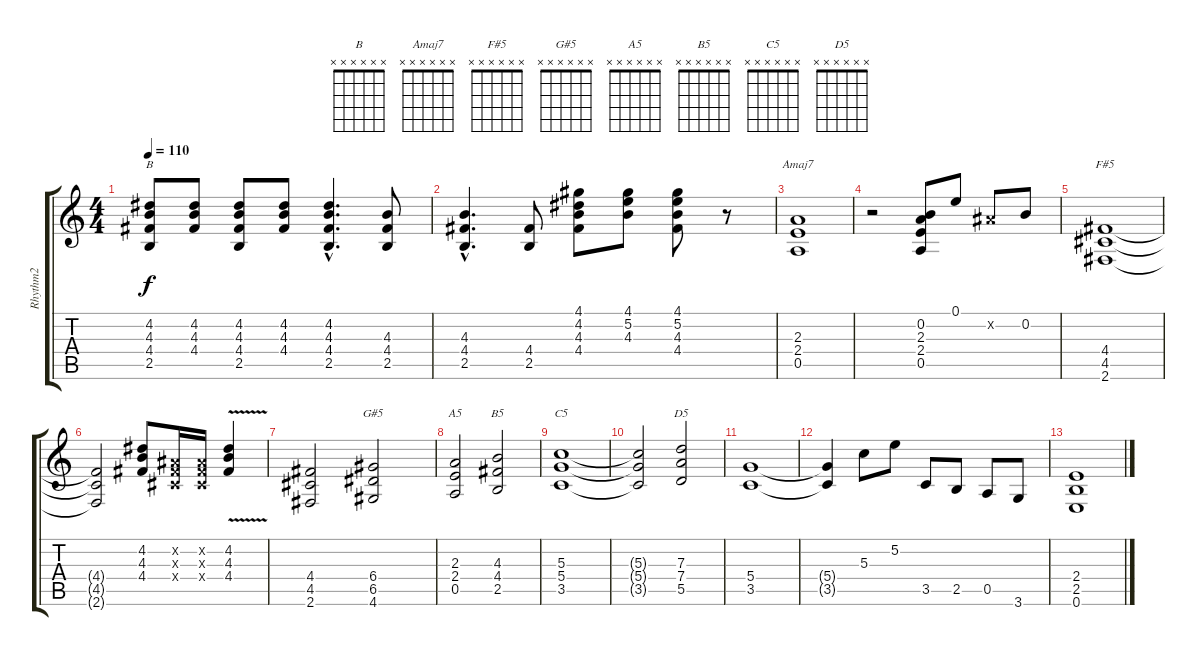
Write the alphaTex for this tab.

\track ("Rhythm2" "Rhythm2") {instrument distortionguitar}
\staff {score tabs}
\tuning (E4 B3 G3 D3 A2 E2) {hide}
\chord ("B" x x x x x x)
\chord ("Amaj7" x x x x x x)
\chord ("F#5" x x x x x x)
\chord ("G#5" x x x x x x)
\chord ("A5" x x x x x x)
\chord ("B5" x x x x x x)
\chord ("C5" x x x x x x)
\chord ("D5" x x x x x x)
\ts (4 4)
\tempo 110
\clef g2
\ks c
(4.2 4.3 4.4 2.5).8{ch "B" dy f} (4.2 4.3 4.4).8 (4.2 4.3 4.4 2.5).8 (4.2 4.3 4.4).8 (4.2{hac} 4.3{hac} 4.4{hac} 2.5{hac}).4{d} (4.3 4.4 2.5).8 |
(4.3{hac} 4.4{hac} 2.5{hac}).4{d} (4.4 2.5).8 (4.1 4.2 4.3 4.4).8 (4.1 5.2 4.3).8 (4.1 5.2 4.3 4.4).8 r.8 |
(2.3 2.4 0.5).1{ch "Amaj7"} |
r.2 (0.2 2.3 2.4 0.5).8 0.1.8 -1.2{x}.8 0.2.8 |
(4.4 4.5 2.6).1{ch "F#5"} |
(4.4{t} 4.5{t} 2.6{t}).2 (4.2 4.3 4.4).8 (-1.2{x} -1.3{x} -1.4{x}).16 (-1.2{x} -1.3{x} -1.4{x}).16 (4.2{v} 4.3{v} 4.4{v}).4 |
(4.4 4.5 2.6).2 (6.4 6.5 4.6).2{ch "G#5"} |
(2.3 2.4 0.5).2{ch "A5"} (4.3 4.4 2.5).2{ch "B5"} |
(5.3 5.4 3.5).1{ch "C5"} |
(5.3{t} 5.4{t} 3.5{t}).2 (7.3 7.4 5.5).2{ch "D5"} |
(5.4 3.5).1 |
(5.4{t} 3.5{t}).4 5.3.8 5.2.8 3.5.8 2.5.8 0.5.8 3.6.8 |
(2.4 2.5 0.6).1
